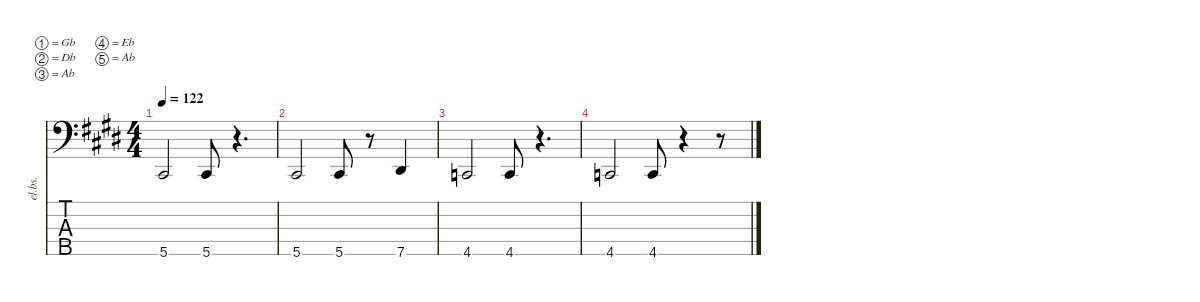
\defaultSystemsLayout 4
\hideDynamics
\bracketExtendMode nobrackets
\otherSystemsTrackNameOrientation horizontal
\track ("Toshiya" "el.bs.") {instrument electricbassfinger}
\staff {score tabs}
\tuning (Gb2 Db2 Ab1 Eb1 Ab0)
\ts (4 4)
\tempo 122
\clef f4
\ks c#minor
5.5{acc #}.2{dy mf} 5.5{acc #}.8 r.4{d} |
5.5{acc #}.2 5.5{acc #}.8 r.8 7.5{acc #}.4 |
4.5{acc forcenatural}.2 4.5{acc forcenatural}.8 r.4{d} |
4.5{acc forcenatural}.2 4.5{acc forcenatural}.8 r.4 r.8
